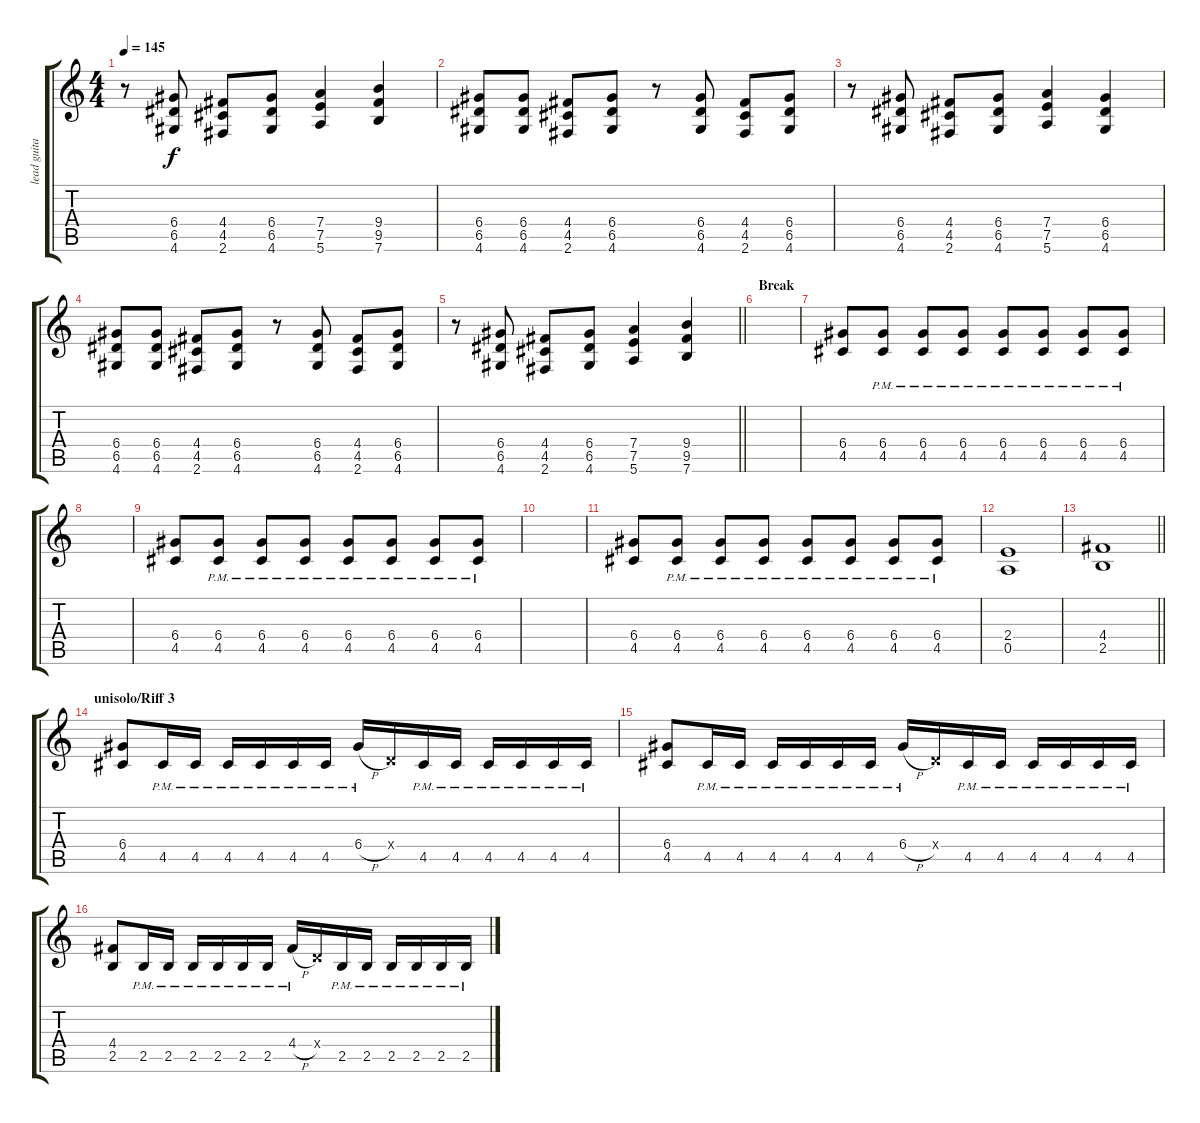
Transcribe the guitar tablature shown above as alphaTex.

\track ("lead guitar" "lead guita") {instrument distortionguitar}
\staff {score tabs}
\tuning (E4 B3 G3 D3 A2 E2) {hide}
\ts (4 4)
\tempo 145
\clef g2
\ks c
r.8{dy f} (6.4 6.5 4.6).8 (4.4 4.5 2.6).8 (6.4 6.5 4.6).8 (7.4 7.5 5.6).4 (9.4 9.5 7.6).4 |
(6.4 6.5 4.6).8 (6.4 6.5 4.6).8 (4.4 4.5 2.6).8 (6.4 6.5 4.6).8 r.8 (6.4 6.5 4.6).8 (4.4 4.5 2.6).8 (6.4 6.5 4.6).8 |
r.8 (6.4 6.5 4.6).8 (4.4 4.5 2.6).8 (6.4 6.5 4.6).8 (7.4 7.5 5.6).4 (6.4 6.5 4.6).4 |
(6.4 6.5 4.6).8 (6.4 6.5 4.6).8 (4.4 4.5 2.6).8 (6.4 6.5 4.6).8 r.8 (6.4 6.5 4.6).8 (4.4 4.5 2.6).8 (6.4 6.5 4.6).8 |
\barLineRight lightlight
r.8 (6.4 6.5 4.6).8 (4.4 4.5 2.6).8 (6.4 6.5 4.6).8 (7.4 7.5 5.6).4 (9.4 9.5 7.6).4 |
\section ("" "Break")
|
(6.4 4.5).8 (6.4{pm} 4.5{pm}).8 (6.4{pm} 4.5{pm}).8 (6.4{pm} 4.5{pm}).8 (6.4{pm} 4.5{pm}).8 (6.4{pm} 4.5{pm}).8 (6.4{pm} 4.5{pm}).8 (6.4{pm} 4.5{pm}).8 |
|
(6.4 4.5).8 (6.4{pm} 4.5{pm}).8 (6.4{pm} 4.5{pm}).8 (6.4{pm} 4.5{pm}).8 (6.4{pm} 4.5{pm}).8 (6.4{pm} 4.5{pm}).8 (6.4{pm} 4.5{pm}).8 (6.4{pm} 4.5{pm}).8 |
|
(6.4 4.5).8 (6.4{pm} 4.5{pm}).8 (6.4{pm} 4.5{pm}).8 (6.4{pm} 4.5{pm}).8 (6.4{pm} 4.5{pm}).8 (6.4{pm} 4.5{pm}).8 (6.4{pm} 4.5{pm}).8 (6.4{pm} 4.5{pm}).8 |
(2.4 0.5).1 |
\barLineRight lightlight
(4.4 2.5).1 |
\section ("" "unisolo/Riff 3")
(6.4 4.5).8 4.5{pm}.16 4.5{pm}.16 4.5{pm}.16 4.5{pm}.16 4.5{pm}.16 4.5{pm}.16 6.4{h pm}.16 0.4{x}.16 4.5{pm}.16 4.5{pm}.16 4.5{pm}.16 4.5{pm}.16 4.5{pm}.16 4.5{pm}.16 |
(6.4 4.5).8 4.5{pm}.16 4.5{pm}.16 4.5{pm}.16 4.5{pm}.16 4.5{pm}.16 4.5{pm}.16 6.4{h pm}.16 0.4{x}.16 4.5{pm}.16 4.5{pm}.16 4.5{pm}.16 4.5{pm}.16 4.5{pm}.16 4.5{pm}.16 |
(4.4 2.5).8 2.5{pm}.16 2.5{pm}.16 2.5{pm}.16 2.5{pm}.16 2.5{pm}.16 2.5{pm}.16 4.4{h pm}.16 0.4{x}.16 2.5{pm}.16 2.5{pm}.16 2.5{pm}.16 2.5{pm}.16 2.5{pm}.16 2.5{pm}.16
